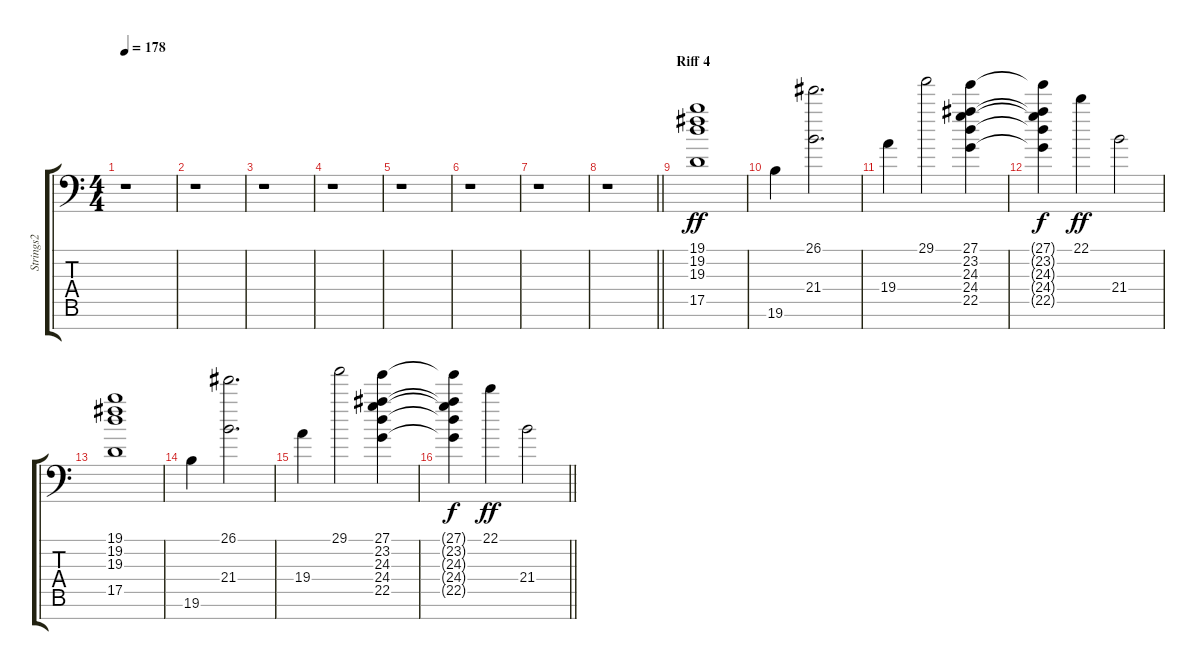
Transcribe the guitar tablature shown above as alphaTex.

\track ("Strings2" "Strings2") {instrument tremolostrings}
\staff {score tabs}
\tuning (E4 B3 G3 D3 A2 E2 C-1) {hide}
\ts (4 4)
\tempo 178
\clef f4
\ks c
r.1{dy ff} |
r.1 |
r.1 |
r.1 |
r.1 |
r.1 |
r.1 |
\barLineRight lightlight
r.1 |
\section ("" "Riff 4")
(19.1 19.2 19.3 17.5).1 |
19.6.4 (26.1 21.4).2{d} |
19.4.4 29.1.2 (27.1 23.2 24.3 24.4 22.5).4 |
(27.1{t} 23.2{t} 24.3{t} 24.4{t} 22.5{t}).4{dy f} 22.1.4{dy ff} 21.4.2 |
(19.1 19.2 19.3 17.5).1 |
19.6.4 (26.1 21.4).2{d} |
19.4.4 29.1.2 (27.1 23.2 24.3 24.4 22.5).4 |
\barLineRight lightlight
(27.1{t} 23.2{t} 24.3{t} 24.4{t} 22.5{t}).4{dy f} 22.1.4{dy ff} 21.4.2
